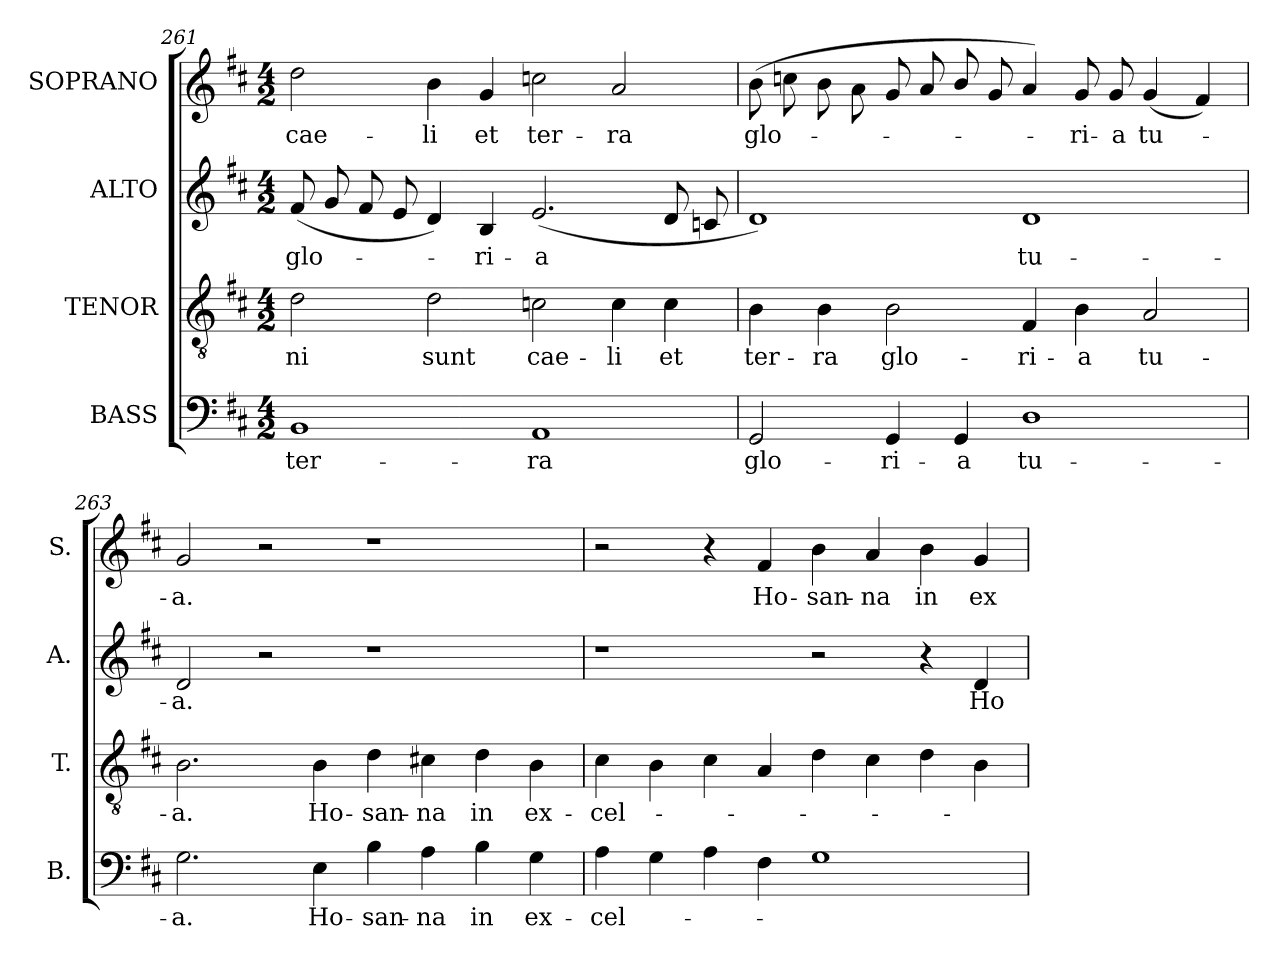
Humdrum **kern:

**kern	**text	**kern	**text	**kern	**text	**kern	**text
*part4	*part4	*part3	*part3	*part2	*part2	*part1	*part1
*staff4	*staff4	*staff3	*staff3	*staff2	*staff2	*staff1	*staff1
*I"BASS	*	*I"TENOR	*	*I"ALTO	*	*I"SOPRANO	*
*I'B.	*	*I'T.	*	*I'A.	*	*I'S.	*
*clefF4	*	*clefGv2	*	*clefG2	*	*clefG2	*
*	*	*ITrd7c12	*	*	*	*	*
*k[f#c#]	*	*k[f#c#]	*	*k[f#c#]	*	*k[f#c#]	*
*D:	*	*D:	*	*D:	*	*D:	*
*M4/2	*	*M4/2	*	*M4/2	*	*M4/2	*
=261	=261	=261	=261	=261	=261	=261	=261
!	!LO:LY:b:color=#000000	!	!	!	!	!	!
!	!	!	!LO:LY:b:color=#000000	!	!	!	!
!	!	!	!	!	!LO:LY:b:color=#000000	!	!
!	!	!	!	!	!	!	!LO:LY:b:color=#000000
1BBi	ter-	2Di\	-ni	(8f#i/	glo-	2ddi\	cae-
.	.	.	.	8gi/	.	.	.
.	.	.	.	8f#i/	.	.	.
.	.	.	.	8ei/	.	.	.
!	!	!	!LO:LY:b:color=#000000	!	!	!	!
!	!	!	!	!	!	!	!LO:LY:b:color=#000000
.	.	2Di\	sunt	4di/)	.	4bi\	-li
!	!	!	!	!	!LO:LY:b:color=#000000	!	!
!	!	!	!	!	!	!	!LO:LY:b:color=#000000
.	.	.	.	4Bi/	-ri-	4gi/	et
!	!LO:LY:b:color=#000000	!	!	!	!	!	!
!	!	!	!LO:LY:b:color=#000000	!	!	!	!
!	!	!	!	!	!LO:LY:b:color=#000000	!	!
!	!	!	!	!	!	!	!LO:LY:b:color=#000000
1AAi	-ra	2Cni\	cae-	(2.ei/	-a	2ccni\	ter-
!	!	!	!LO:LY:b:color=#000000	!	!	!	!
!	!	!	!	!	!	!	!LO:LY:b:color=#000000
.	.	4Ci\	-li	.	.	2ai/	-ra
!	!	!	!LO:LY:b:color=#000000	!	!	!	!
.	.	4Ci\	et	8di/	.	.	.
.	.	.	.	8cni/	.	.	.
!!LO:LB:g=z
=262	=262	=262	=262	=262	=262	=262	=262
!	!LO:LY:b:color=#000000	!	!	!	!	!	!
!	!	!	!LO:LY:b:color=#000000	!	!	!	!
!	!	!	!	!	!	!	!LO:LY:b:color=#000000
2GGi/	glo-	4BBi\	ter-	1di)	.	(8bi\	glo-
.	.	.	.	.	.	8ccni\	.
!	!	!	!LO:LY:b:color=#000000	!	!	!	!
.	.	4BBi\	-ra	.	.	8bi\	.
.	.	.	.	.	.	8ai\	.
!	!LO:LY:b:color=#000000	!	!	!	!	!	!
!	!	!	!LO:LY:b:color=#000000	!	!	!	!
4GGi/	-ri-	2BBi\	glo-	.	.	8gi/	.
.	.	.	.	.	.	8ai/	.
!	!LO:LY:b:color=#000000	!	!	!	!	!	!
4GGi/	-a	.	.	.	.	8bi/	.
.	.	.	.	.	.	8gi/	.
!	!LO:LY:b:color=#000000	!	!	!	!	!	!
!	!	!	!LO:LY:b:color=#000000	!	!	!	!
!	!	!	!	!	!LO:LY:b:color=#000000	!	!
1Di	tu-	4FF#i/	-ri-	1di	tu-	4ai/)	.
!	!	!	!LO:LY:b:color=#000000	!	!	!	!
!	!	!	!	!	!	!	!LO:LY:b:color=#000000
.	.	4BBi\	-a	.	.	8gi/	-ri-
!	!	!	!	!	!	!	!LO:LY:b:color=#000000
.	.	.	.	.	.	8gi/	-a
!	!	!	!LO:LY:b:color=#000000	!	!	!	!
!	!	!	!	!	!	!	!LO:LY:b:color=#000000
.	.	2AAi/	tu-	.	.	(4gi/	tu-
.	.	.	.	.	.	4f#i/)	.
=263	=263	=263	=263	=263	=263	=263	=263
!	!LO:LY:b:color=#000000	!	!	!	!	!	!
!	!	!	!LO:LY:b:color=#000000	!	!	!	!
!	!	!	!	!	!LO:LY:b:color=#000000	!	!
!	!	!	!	!	!	!	!LO:LY:b:color=#000000
2.Gi\	-a.	2.BBi\	-a.	2di/	-a.	2gi/	-a.
.	.	.	.	2r	.	2r	.
!	!LO:LY:b:color=#000000	!	!	!	!	!	!
!	!	!	!LO:LY:b:color=#000000	!	!	!	!
4Ei\	Ho-	4BBi\	Ho-	.	.	.	.
!	!LO:LY:b:color=#000000	!	!	!	!	!	!
!	!	!	!LO:LY:b:color=#000000	!	!	!	!
4Bi\	-san-	4Di\	-san-	1r	.	1r	.
!	!LO:LY:b:color=#000000	!	!	!	!	!	!
!	!	!	!LO:LY:b:color=#000000	!	!	!	!
4Ai\	-na	4C#Xi\	-na	.	.	.	.
!	!LO:LY:b:color=#000000	!	!	!	!	!	!
!	!	!	!LO:LY:b:color=#000000	!	!	!	!
4Bi\	in	4Di\	in	.	.	.	.
!	!LO:LY:b:color=#000000	!	!	!	!	!	!
!	!	!	!LO:LY:b:color=#000000	!	!	!	!
4Gi\	ex-	4BBi\	ex-	.	.	.	.
=264	=264	=264	=264	=264	=264	=264	=264
!	!LO:LY:b:color=#000000	!	!	!	!	!	!
!	!	!	!LO:LY:b:color=#000000	!	!	!	!
4Ai\	-cel-	4C#i\	-cel-	1r	.	2r	.
4Gi\	.	4BBi\	.	.	.	.	.
4Ai\	.	4C#i\	.	.	.	4r	.
!	!	!	!	!	!	!	!LO:LY:b:color=#000000
4F#i\	.	4AAi/	.	.	.	4f#i/	Ho-
!	!	!	!	!	!	!	!LO:LY:b:color=#000000
1Gi	.	4Di\	.	2r	.	4bi\	-san-
!	!	!	!	!	!	!	!LO:LY:b:color=#000000
.	.	4C#i\	.	.	.	4ai/	-na
!	!	!	!	!	!	!	!LO:LY:b:color=#000000
.	.	4Di\	.	4r	.	4bi\	in
!	!	!	!	!	!LO:LY:b:color=#000000	!	!
!	!	!	!	!	!	!	!LO:LY:b:color=#000000
.	.	4BBi\	.	4di/	Ho-	4gi/	ex-
=	=	=	=	=	=	=	=
*-	*-	*-	*-	*-	*-	*-	*-
